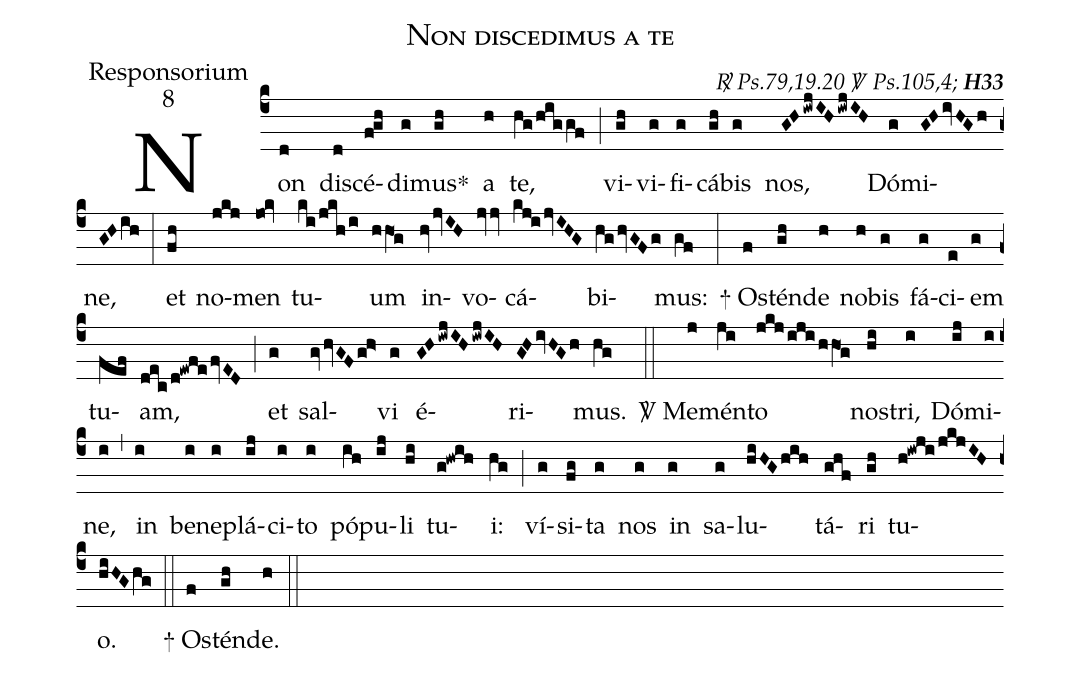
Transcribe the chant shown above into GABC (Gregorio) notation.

name:Non discedimus a te;
office-part:Responsorium;
mode:8;
commentary:{\itshape\mdseries \Rbar\  Ps.79,19.20 \Vbar\ Ps.105,4;\/} {\bfseries H33};
%%
(c4) Non(d) dis(d)cé(fgh)di(g)mus<sp>*</sp>(gh) a(h) te,(hg/higgf) (;)
vi(gh)vi(g)fi(g)cá(gh)bis(g) nos,(GHiwjIHiwjIH) Dó(g)mi(GHivHGh)ne,(GHih) (:)
et(fh) no(jkj)men(jo0!kv) tu(ki/jkh/i)um(hhO1g) in(hvjvIH)vo(jvv)cá(kj!ijvIHG)bi(hghvGFg)mus:(gf) (:)
<sp>+</sp> Os(f)tén(gh)de(h) no(h)bis(g) fá(g)ci(e)em(g) tu(fef)am,(dec/d!ewfefvED) (;)
et(g) sal(gvhvGFgh>)vi(g) é(GHiwjIHiwjIH)ri(GHivHGh)mus.(hg) (::)
<sp>V/</sp> Me(j)mén(ji)to(jkj/iji/hhO1g) nos(hi)tri,(i) Dó(ij)mi(i)ne,(i) (,)
in(i) be(i)ne(i)plá(ij)ci(i)to(i) pó(ih)pu(ij)li(hi) tu(g!hwih)i:(hg) (;)
ví(g)si(fg)ta(g) nos(g) in(g) sa(g)lu(hiHGhih)tá(ghf)ri(gh) tu(h!iwji/jkjIH)o.(hiHGhg) (::)
<sp>+</sp> Os(f)tén(gh)de.(h) (::)
